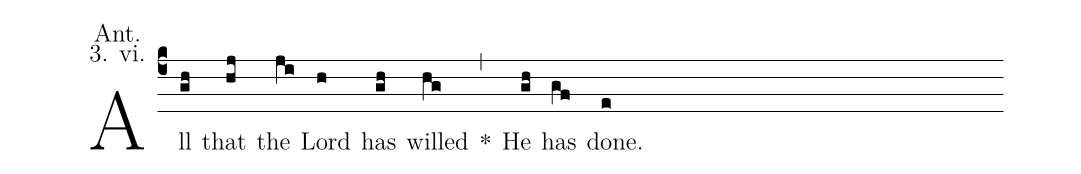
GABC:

annotation: Ant.;
annotation: 3. vi.;
%%
(c4) All(gh) that(hj) the(ji) Lord(h) has(gh) willed(hg) <sp>*</sp>(,) He(gh) has(gf) done.(e)
